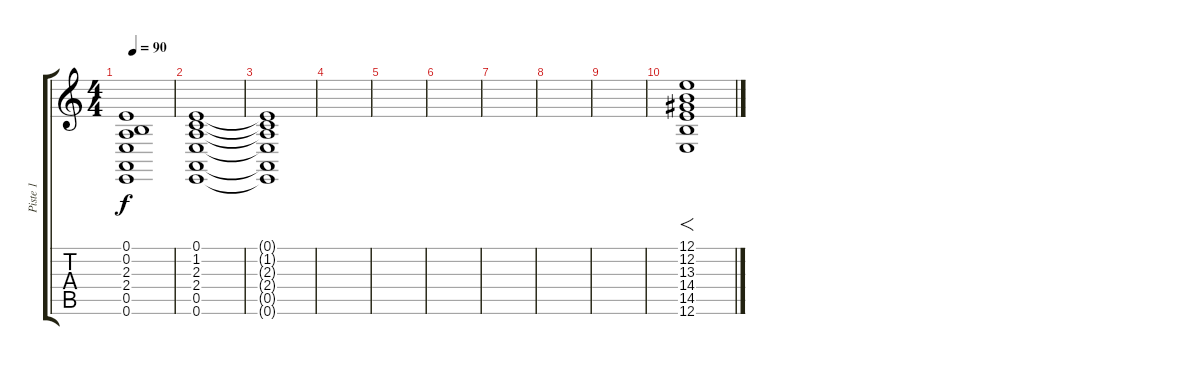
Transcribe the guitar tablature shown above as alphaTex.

\track ("Piste 1" "Piste 1") {instrument fiddle}
\staff {score tabs}
\tuning (E4 B3 G3 D3 A2 E2) {hide}
\ts (4 4)
\tempo 90
\clef g2
\ks c
(0.1 0.2 2.3 2.4 0.5 0.6).1{dy f} |
(0.1 1.2 2.3 2.4 0.5 0.6).1 |
(0.1{t} 1.2{t} 2.3{t} 2.4{t} 0.5{t} 0.6{t}).1 |
|
|
|
|
|
|
(12.1 12.2 13.3 14.4 14.5 12.6).1{f}
